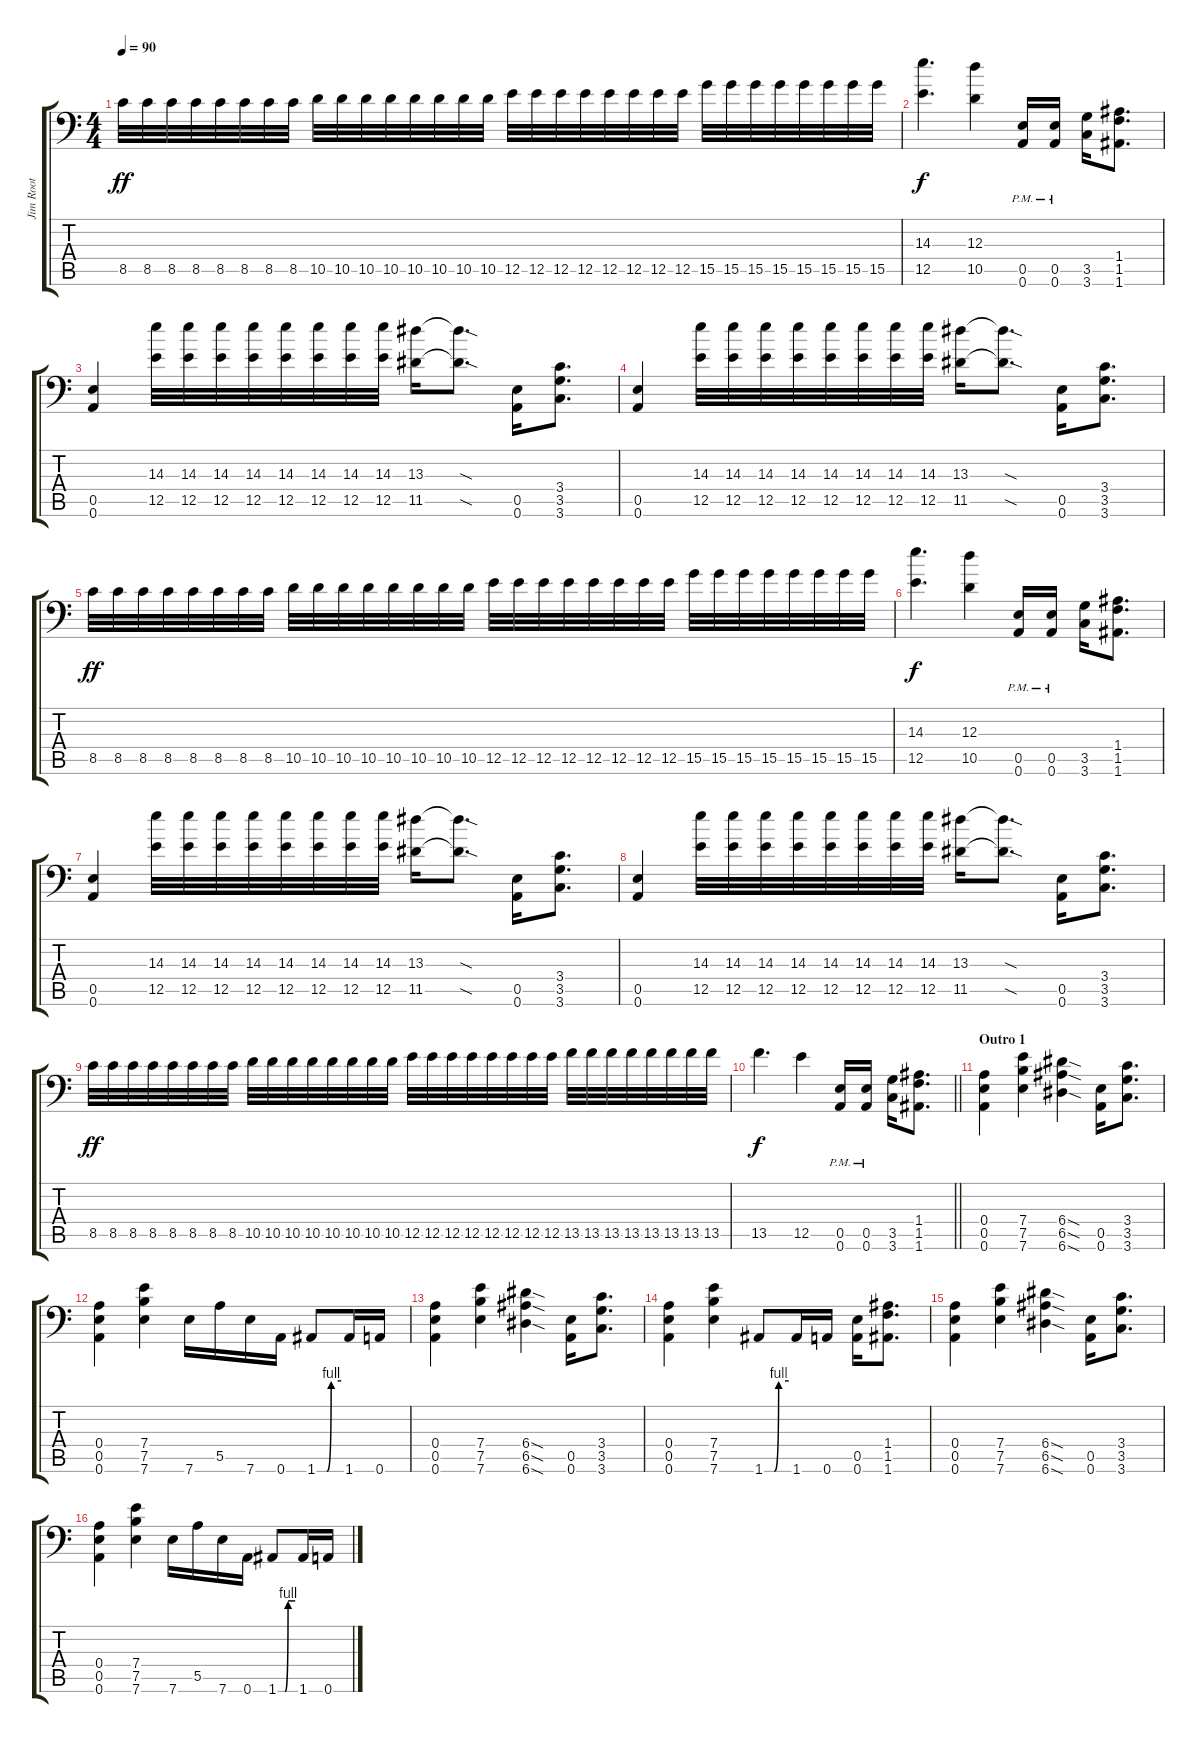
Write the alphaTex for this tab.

\track ("Jim Root" "Jim Root") {instrument distortionguitar}
\staff {score tabs}
\tuning (B3 Gb3 D3 A2 E2 A1) {hide}
\ts (4 4)
\tempo 90
\clef f4
\ks c
8.5.32{dy ff} 8.5.32 8.5.32 8.5.32 8.5.32 8.5.32 8.5.32 8.5.32 10.5.32 10.5.32 10.5.32 10.5.32 10.5.32 10.5.32 10.5.32 10.5.32 12.5.32 12.5.32 12.5.32 12.5.32 12.5.32 12.5.32 12.5.32 12.5.32 15.5.32 15.5.32 15.5.32 15.5.32 15.5.32 15.5.32 15.5.32 15.5.32 |
(14.3 12.5).4{d dy f} (12.3 10.5).4 (0.5{pm} 0.6{pm}).16 (0.5{pm} 0.6{pm}).16 (3.5 3.6).16 (1.4 1.5 1.6).8{d} |
(0.5 0.6).4 (14.3 12.5).32 (14.3 12.5).32 (14.3 12.5).32 (14.3 12.5).32 (14.3 12.5).32 (14.3 12.5).32 (14.3 12.5).32 (14.3 12.5).32 (13.3 11.5).16 (13.3{sod t} 11.5{sod t}).8{d} (0.5 0.6).16 (3.4 3.5 3.6).8{d} |
(0.5 0.6).4 (14.3 12.5).32 (14.3 12.5).32 (14.3 12.5).32 (14.3 12.5).32 (14.3 12.5).32 (14.3 12.5).32 (14.3 12.5).32 (14.3 12.5).32 (13.3 11.5).16 (13.3{sod t} 11.5{sod t}).8{d} (0.5 0.6).16 (3.4 3.5 3.6).8{d} |
8.5.32{dy ff} 8.5.32 8.5.32 8.5.32 8.5.32 8.5.32 8.5.32 8.5.32 10.5.32 10.5.32 10.5.32 10.5.32 10.5.32 10.5.32 10.5.32 10.5.32 12.5.32 12.5.32 12.5.32 12.5.32 12.5.32 12.5.32 12.5.32 12.5.32 15.5.32 15.5.32 15.5.32 15.5.32 15.5.32 15.5.32 15.5.32 15.5.32 |
(14.3 12.5).4{d dy f} (12.3 10.5).4 (0.5{pm} 0.6{pm}).16 (0.5{pm} 0.6{pm}).16 (3.5 3.6).16 (1.4 1.5 1.6).8{d} |
(0.5 0.6).4 (14.3 12.5).32 (14.3 12.5).32 (14.3 12.5).32 (14.3 12.5).32 (14.3 12.5).32 (14.3 12.5).32 (14.3 12.5).32 (14.3 12.5).32 (13.3 11.5).16 (13.3{sod t} 11.5{sod t}).8{d} (0.5 0.6).16 (3.4 3.5 3.6).8{d} |
(0.5 0.6).4 (14.3 12.5).32 (14.3 12.5).32 (14.3 12.5).32 (14.3 12.5).32 (14.3 12.5).32 (14.3 12.5).32 (14.3 12.5).32 (14.3 12.5).32 (13.3 11.5).16 (13.3{sod t} 11.5{sod t}).8{d} (0.5 0.6).16 (3.4 3.5 3.6).8{d} |
8.5.32{dy ff} 8.5.32 8.5.32 8.5.32 8.5.32 8.5.32 8.5.32 8.5.32 10.5.32 10.5.32 10.5.32 10.5.32 10.5.32 10.5.32 10.5.32 10.5.32 12.5.32 12.5.32 12.5.32 12.5.32 12.5.32 12.5.32 12.5.32 12.5.32 13.5.32 13.5.32 13.5.32 13.5.32 13.5.32 13.5.32 13.5.32 13.5.32 |
\barLineRight lightlight
13.5.4{d dy f} 12.5.4 (0.5{pm} 0.6{pm}).16 (0.5{pm} 0.6{pm}).16 (3.5 3.6).16 (1.4 1.5 1.6).8{d} |
\section ("" "Outro 1")
(0.4 0.5 0.6).4 (7.4 7.5 7.6).4 (6.4{sod} 6.5{sod} 6.6{sod}).4 (0.5 0.6).16 (3.4 3.5 3.6).8{d} |
(0.4 0.5 0.6).4 (7.4 7.5 7.6).4 7.6.16 5.5.16 7.6.16 0.6.16 1.6{be (custom 0 0 24 0 35 4 60 4)}.8 1.6.16 0.6.16 |
(0.4 0.5 0.6).4 (7.4 7.5 7.6).4 (6.4{sod} 6.5{sod} 6.6{sod}).4 (0.5 0.6).16 (3.4 3.5 3.6).8{d} |
(0.4 0.5 0.6).4 (7.4 7.5 7.6).4 1.6{be (custom 0 0 24 0 35 4 60 4)}.8 1.6.16 0.6.16 (0.5 0.6).16 (1.4 1.5 1.6).8{d} |
(0.4 0.5 0.6).4 (7.4 7.5 7.6).4 (6.4{sod} 6.5{sod} 6.6{sod}).4 (0.5 0.6).16 (3.4 3.5 3.6).8{d} |
(0.4 0.5 0.6).4 (7.4 7.5 7.6).4 7.6.16 5.5.16 7.6.16 0.6.16 1.6{be (custom 0 0 24 0 35 4 60 4)}.8 1.6.16 0.6.16
